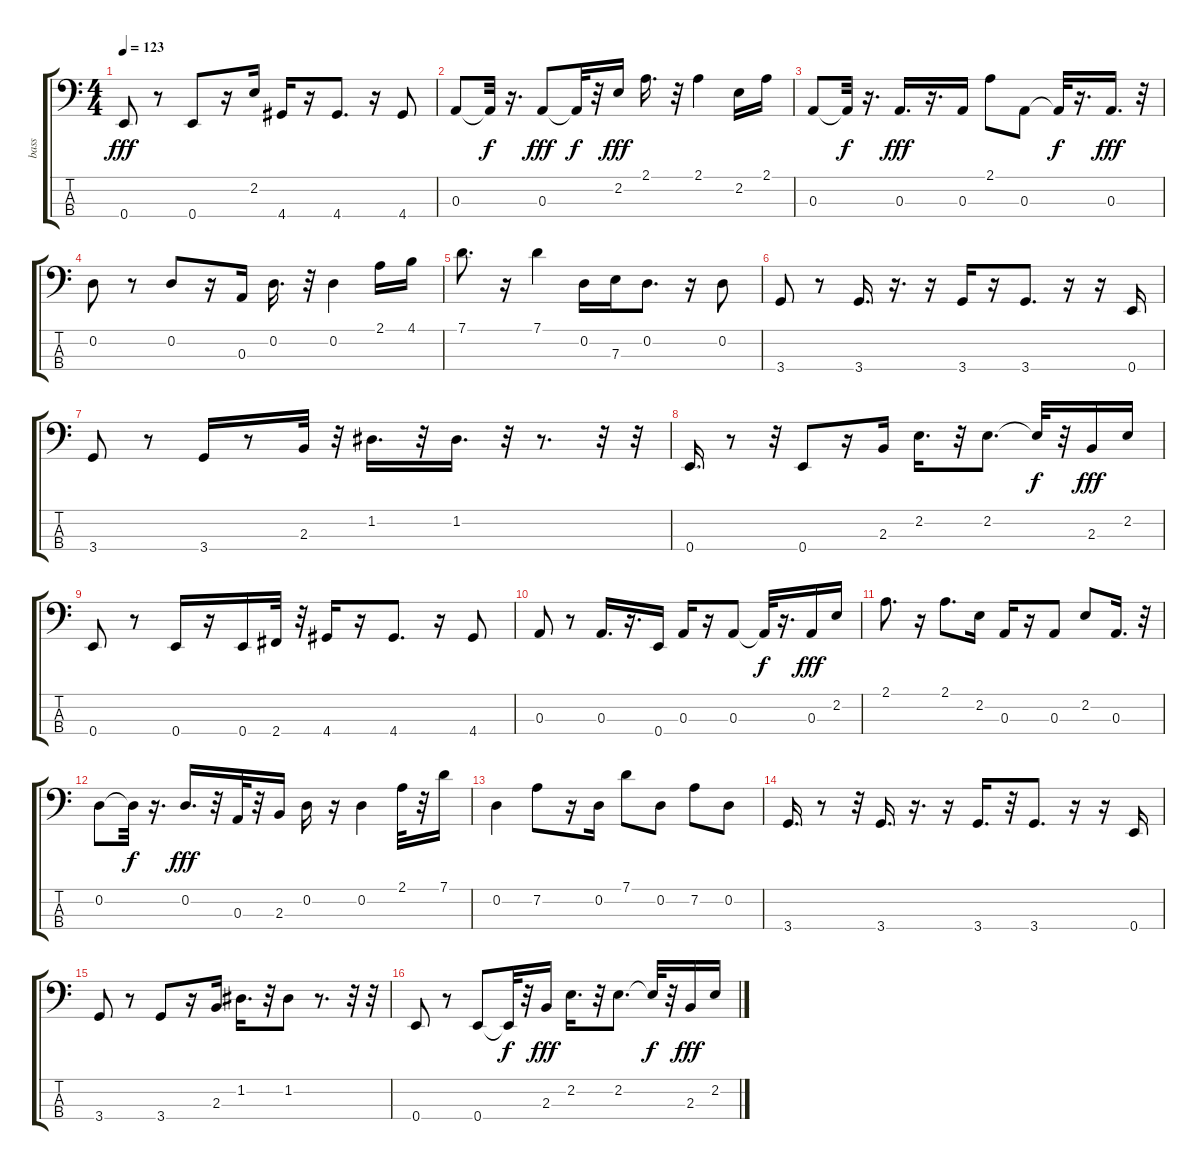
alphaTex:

\track ("bass    " "bass    ") {instrument electricbassfinger}
\staff {score tabs}
\tuning (G2 D2 A1 E1) {hide}
\ts (4 4)
\tempo 123
\clef f4
\ks c
0.4.8{dy fff} r.8 0.4.8 r.16 2.2.16 4.4.16 r.16 4.4.8{d} r.16 4.4.8 |
0.3.8 0.3{t}.32{dy f} r.16{d} 0.3.8{dy fff} 0.3{t}.32{dy f} r.32 2.2.16{dy fff} 2.1.16{d} r.32 2.1.4 2.2.16 2.1.16 |
0.3.8 0.3{t}.32{dy f} r.16{d} 0.3.16{d dy fff} r.16{d} 0.3.16 2.1.8 0.3.8 0.3{t}.32{dy f} r.16{d} 0.3.16{d dy fff} r.32 |
0.2.8 r.8 0.2.8 r.16 0.3.16 0.2.16{d} r.32 0.2.4 2.1.16 4.1.16 |
7.1.8{d} r.16 7.1.4 0.2.16 7.3.16 0.2.8{d} r.16 0.2.8 |
3.4.8 r.8 3.4.16{d} r.16{d} r.16 3.4.16 r.16 3.4.8{d} r.16 r.16 0.4.16 |
3.4.8 r.8 3.4.16 r.8 2.3.32 r.32 1.2.16{d} r.32 1.2.16{d} r.32 r.8{d} r.32 r.32 |
0.4.16{d} r.8 r.32 0.4.8 r.16 2.3.16 2.2.16{d} r.32 2.2.8{d} 2.2{t}.32{dy f} r.32 2.3.16{dy fff} 2.2.16 |
0.4.8 r.8 0.4.16 r.16 0.4.16 2.4.32 r.32 4.4.16 r.16 4.4.8{d} r.16 4.4.8 |
0.3.8 r.8 0.3.16{d} r.16{d} 0.4.16 0.3.16 r.16 0.3.8 0.3{t}.32{dy f} r.16{d} 0.3.16{dy fff} 2.2.16 |
2.1.8{d} r.16 2.1.8{d} 2.2.16 0.3.16 r.16 0.3.8 2.2.8 0.3.16{d} r.32 |
0.2.8 0.2{t}.32{dy f} r.16{d} 0.2.16{d dy fff} r.32 0.3.32 r.32 2.3.16 0.2.16 r.16 0.2.4 2.1.32 r.32 7.1.16 |
0.2.4 7.2.8 r.16 0.2.16 7.1.8 0.2.8 7.2.8 0.2.8 |
3.4.16{d} r.8 r.32 3.4.16{d} r.16{d} r.16 3.4.16{d} r.32 3.4.8{d} r.16 r.16 0.4.16 |
3.4.8 r.8 3.4.8 r.16 2.3.16 1.2.16{d} r.32 1.2.8 r.8{d} r.32 r.32 |
0.4.8 r.8 0.4.8 0.4{t}.32{dy f} r.32 2.3.16{dy fff} 2.2.16{d} r.32 2.2.8{d} 2.2{t}.32{dy f} r.32 2.3.16{dy fff} 2.2.16
